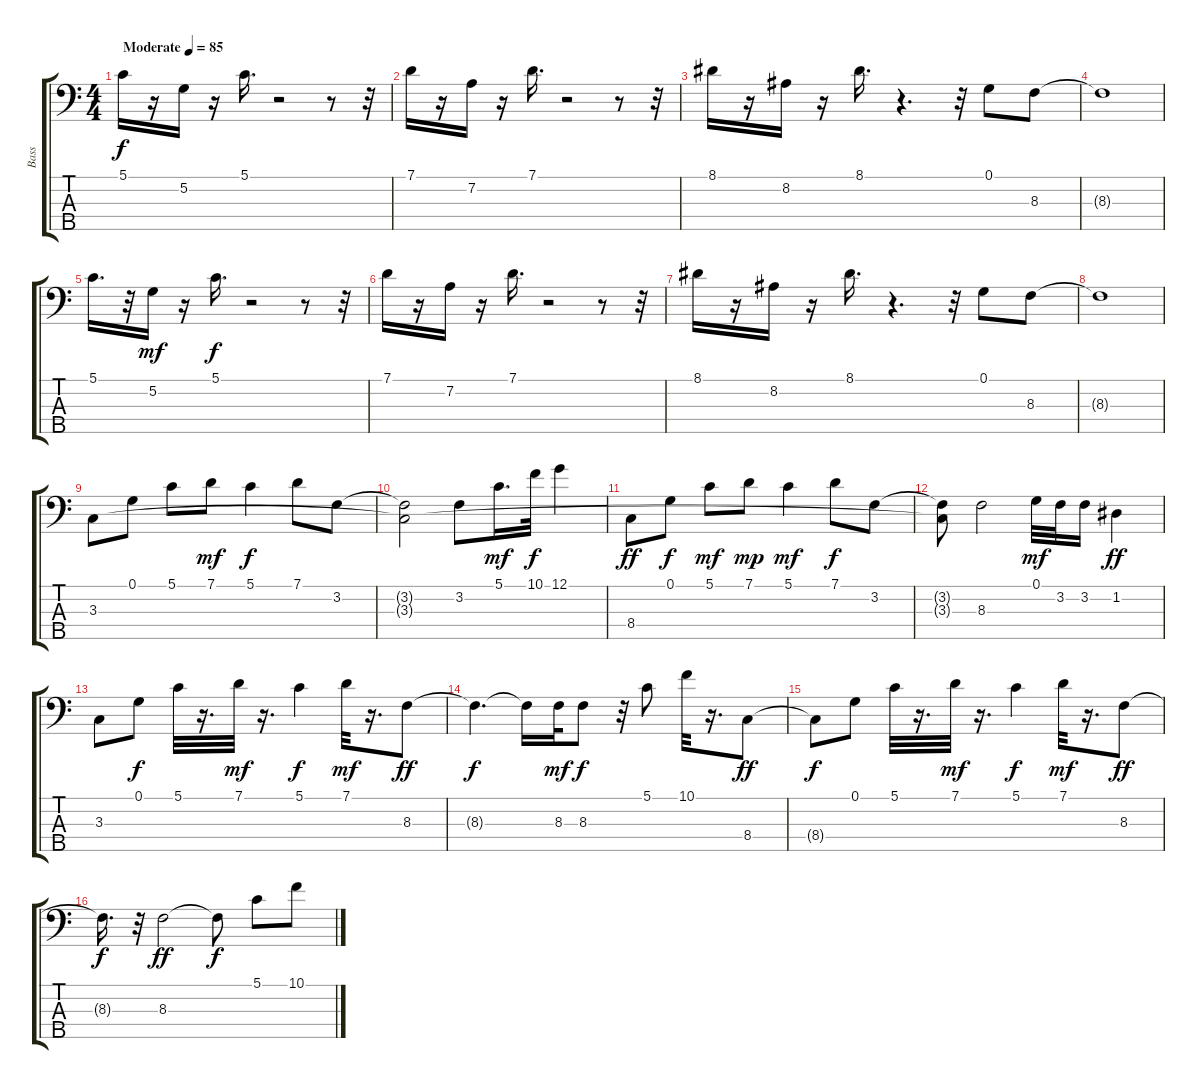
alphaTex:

\track ("Bass" "Bass") {instrument electricbassfinger}
\staff {score tabs}
\tuning (G2 D2 A1 E1 B0) {hide}
\ts (4 4)
\tempo (85 "Moderate")
\clef f4
\ks c
5.1.16{dy f instrument electricbassfinger} r.16 5.2.16 r.16 5.1.16{d} r.2 r.8 r.32 |
7.1.16 r.16 7.2.16 r.16 7.1.16{d} r.2 r.8 r.32 |
8.1.16 r.16 8.2.16 r.16 8.1.16{d} r.4{d} r.32 0.1.8 8.3.8 |
8.3{t}.1 |
5.1.16{d} r.32 5.2.16{dy mf} r.16 5.1.16{d dy f} r.2 r.8 r.32 |
7.1.16 r.16 7.2.16 r.16 7.1.16{d} r.2 r.8 r.32 |
8.1.16 r.16 8.2.16 r.16 8.1.16{d} r.4{d} r.32 0.1.8 8.3.8 |
8.3{t}.1 |
3.3.8 0.1.8 5.1.8 7.1.8{dy mf} 5.1.4{dy f} 7.1.8 3.2.8 |
(3.2{t} 3.3{t}).2 3.2.8 5.1.16{d dy mf} 10.1.32{dy f} 12.1.4 |
8.4.8{dy ff} 0.1.8{dy f} 5.1.8{dy mf} 7.1.8{dy mp} 5.1.4{dy mf} 7.1.8{dy f} 3.2.8 |
(3.2{t} 3.3{t}).8 8.3.2 0.1.32{dy mf} 3.2.32 3.2.16 1.2.4{dy ff} |
3.3.8 0.1.8{dy f} 5.1.32 r.16{d} 7.1.32{dy mf} r.16{d} 5.1.4{dy f} 7.1.32{dy mf} r.16{d} 8.3.8{dy ff} |
8.3{t}.4{d dy f} 8.3{t}.16 8.3.32{dy mf} 8.3.8{dy f} r.32 5.1.8 10.1.32 r.16{d} 8.4.8{dy ff} |
8.4{t}.8{dy f} 0.1.8 5.1.32 r.16{d} 7.1.32{dy mf} r.16{d} 5.1.4{dy f} 7.1.32{dy mf} r.16{d} 8.3.8{dy ff} |
8.3{t}.16{d dy f} r.32 8.3.2{dy ff} 8.3{t}.8{dy f} 5.1.8 10.1.8
